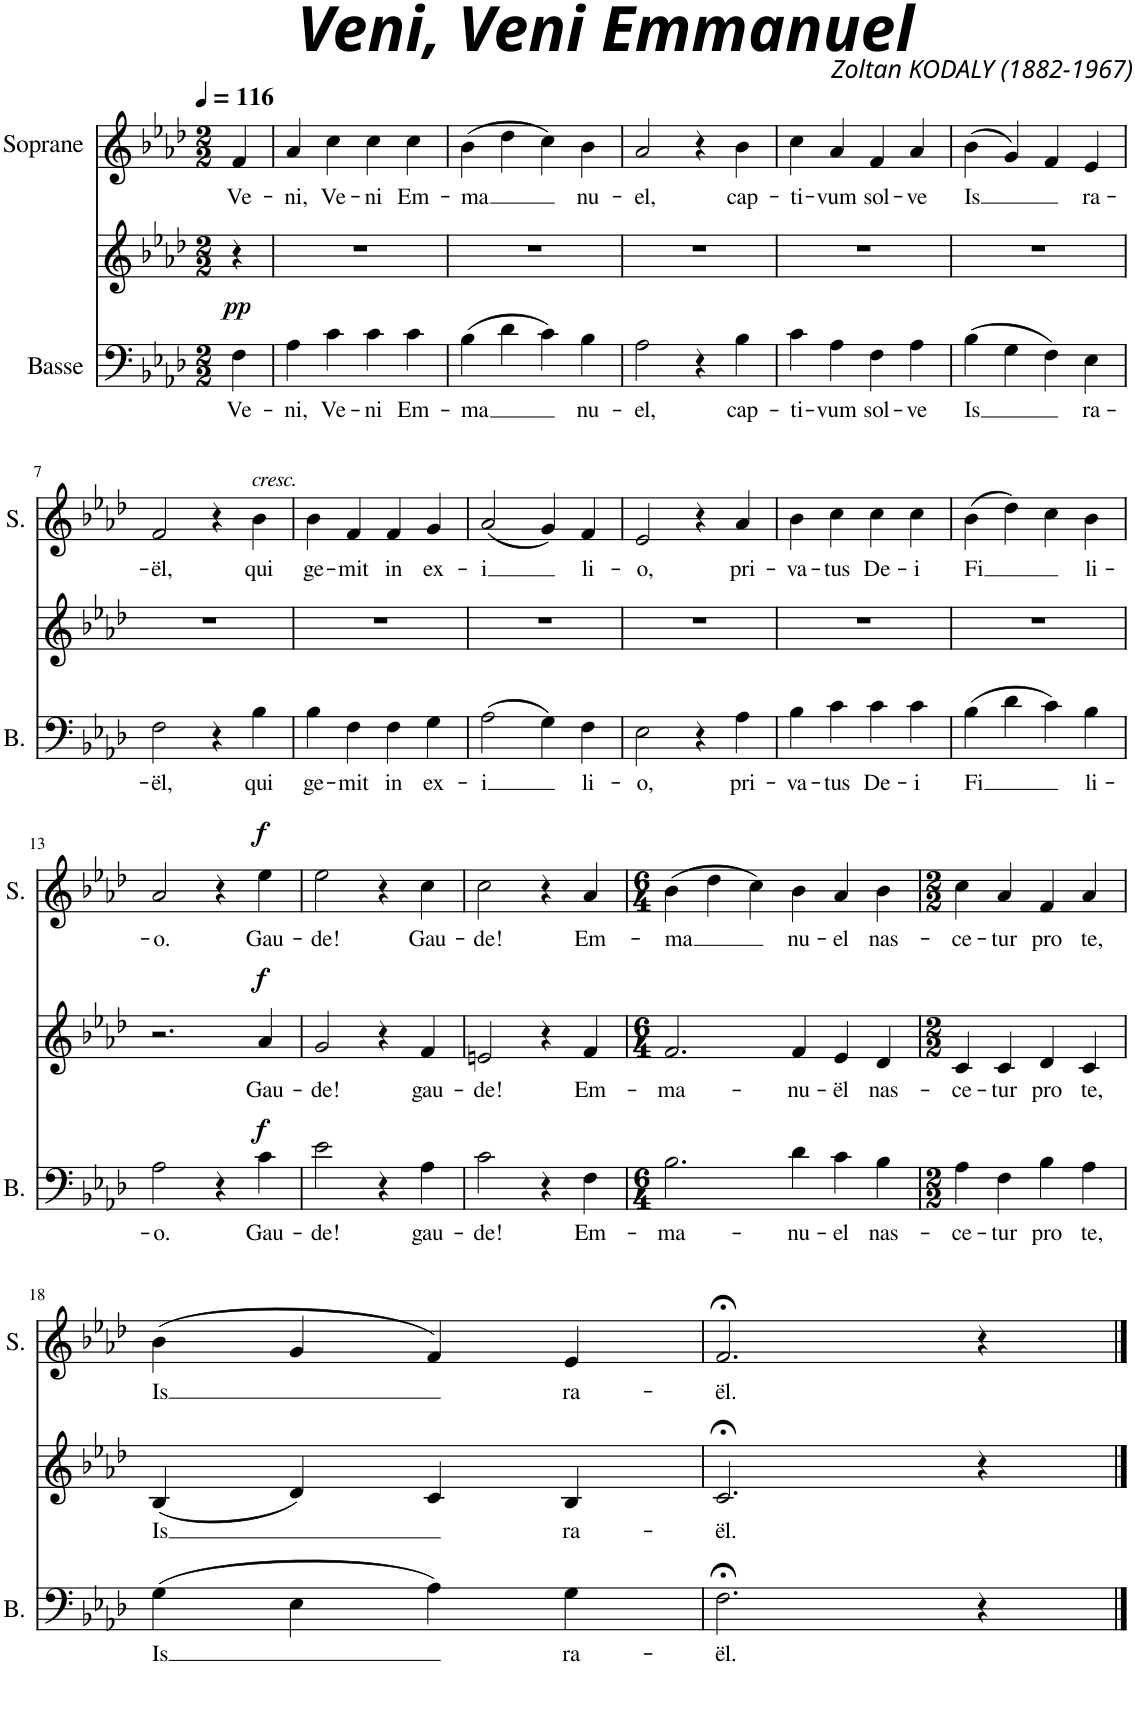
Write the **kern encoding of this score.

**kern	**text	**dynam	**kern	**text	**dynam	**kern	**text	**dynam
*part3	*part3	*part3	*part2	*part2	*part2	*part1	*part1	*part1
*staff3	*staff3	*staff3	*staff2	*staff2	*staff2	*staff1	*staff1	*staff1
*I"Basse	*	*	*I"Voix	*	*	*I"Soprane	*	*
*I'B.	*	*	*	*	*	*I'S.	*	*
*clefF4	*	*	*clefG2	*	*	*clefG2	*	*
*k[b-e-a-d-]	*	*	*k[b-e-a-d-]	*	*	*k[b-e-a-d-]	*	*
*M2/2	*	*	*M2/2	*	*	*M2/2	*	*
*MM116	*	*	*MM116	*	*	*MM116	*	*
=1	=1	=1	=1	=1	=1	=1	=1	=1
!	!LO:LY:b	!LO:DY:a	!	!	!	!	!LO:LY:b	!
4F\	Ve-	pp	4r	.	.	4f/	Ve-	.
=2	=2	=2	=2	=2	=2	=2	=2	=2
!	!LO:LY:b	!	!	!	!	!	!LO:LY:b	!
4A-\	-ni,	.	1r	.	.	4a-/	-ni,	.
!	!LO:LY:b	!	!	!	!	!	!LO:LY:b	!
4c\	Ve-	.	.	.	.	4cc\	Ve-	.
!	!LO:LY:b	!	!	!	!	!	!LO:LY:b	!
4c\	-ni	.	.	.	.	4cc\	-ni	.
!	!LO:LY:b	!	!	!	!	!	!LO:LY:b	!
4c\	Em-	.	.	.	.	4cc\	Em-	.
=3	=3	=3	=3	=3	=3	=3	=3	=3
!	!LO:LY:b	!	!	!	!	!	!LO:LY:b	!
(4B-\	-ma	.	1r	.	.	(4b-\	-ma	.
4d-\	.	.	.	.	.	4dd-\	.	.
4c\)	.	.	.	.	.	4cc\)	.	.
!	!LO:LY:b	!	!	!	!	!	!LO:LY:b	!
4B-\	nu-	.	.	.	.	4b-\	nu-	.
=4	=4	=4	=4	=4	=4	=4	=4	=4
!	!LO:LY:b	!	!	!	!	!	!LO:LY:b	!
2A-\	-el,	.	1r	.	.	2a-/	-el,	.
4r	.	.	.	.	.	4r	.	.
!	!LO:LY:b	!	!	!	!	!	!LO:LY:b	!
4B-\	cap-	.	.	.	.	4b-\	cap-	.
=5	=5	=5	=5	=5	=5	=5	=5	=5
!	!LO:LY:b	!	!	!	!	!	!LO:LY:b	!
4c\	-ti-	.	1r	.	.	4cc\	-ti-	.
!	!LO:LY:b	!	!	!	!	!	!LO:LY:b	!
4A-\	-vum	.	.	.	.	4a-/	-vum	.
!	!LO:LY:b	!	!	!	!	!	!LO:LY:b	!
4F\	sol-	.	.	.	.	4f/	sol-	.
!	!LO:LY:b	!	!	!	!	!	!LO:LY:b	!
4A-\	-ve	.	.	.	.	4a-/	-ve	.
=6	=6	=6	=6	=6	=6	=6	=6	=6
!	!LO:LY:b	!	!	!	!	!	!LO:LY:b	!
(4B-\	Is	.	1r	.	.	(4b-\	Is	.
4G\	.	.	.	.	.	4g/)	.	.
4F\)	.	.	.	.	.	4f/	.	.
!	!LO:LY:b	!	!	!	!	!	!LO:LY:b	!
4E-\	ra-	.	.	.	.	4e-/	ra-	.
!!LO:LB:g=z
=7	=7	=7	=7	=7	=7	=7	=7	=7
!	!LO:LY:b	!	!	!	!	!	!LO:LY:b	!
2F\	-ël,	.	1r	.	.	2f/	-ël,	.
4r	.	.	.	.	.	4r	.	.
!	!	!	!	!	!	!LO:TX:a:i:t=cresc.	!	!
!	!LO:LY:b	!	!	!	!	!	!LO:LY:b	!
4B-\	qui	.	.	.	.	4b-\	qui	.
=8	=8	=8	=8	=8	=8	=8	=8	=8
!	!LO:LY:b	!	!	!	!	!	!LO:LY:b	!
4B-\	ge-	.	1r	.	.	4b-\	ge-	.
!	!LO:LY:b	!	!	!	!	!	!LO:LY:b	!
4F\	-mit	.	.	.	.	4f/	-mit	.
!	!LO:LY:b	!	!	!	!	!	!LO:LY:b	!
4F\	in	.	.	.	.	4f/	in	.
!	!LO:LY:b	!	!	!	!	!	!LO:LY:b	!
4G\	ex-	.	.	.	.	4g/	ex-	.
=9	=9	=9	=9	=9	=9	=9	=9	=9
!	!LO:LY:b	!	!	!	!	!	!LO:LY:b	!
(2A-\	-i	.	1r	.	.	(2a-/	-i	.
4G\)	.	.	.	.	.	4g/)	.	.
!	!LO:LY:b	!	!	!	!	!	!LO:LY:b	!
4F\	li-	.	.	.	.	4f/	li-	.
=10	=10	=10	=10	=10	=10	=10	=10	=10
!	!LO:LY:b	!	!	!	!	!	!LO:LY:b	!
2E-\	-o,	.	1r	.	.	2e-/	-o,	.
4r	.	.	.	.	.	4r	.	.
!	!LO:LY:b	!	!	!	!	!	!LO:LY:b	!
4A-\	pri-	.	.	.	.	4a-/	pri-	.
=11	=11	=11	=11	=11	=11	=11	=11	=11
!	!LO:LY:b	!	!	!	!	!	!LO:LY:b	!
4B-\	-va-	.	1r	.	.	4b-\	-va-	.
!	!LO:LY:b	!	!	!	!	!	!LO:LY:b	!
4c\	-tus	.	.	.	.	4cc\	-tus	.
!	!LO:LY:b	!	!	!	!	!	!LO:LY:b	!
4c\	De-	.	.	.	.	4cc\	De-	.
!	!LO:LY:b	!	!	!	!	!	!LO:LY:b	!
4c\	-i	.	.	.	.	4cc\	-i	.
=12	=12	=12	=12	=12	=12	=12	=12	=12
!	!LO:LY:b	!	!	!	!	!	!LO:LY:b	!
(4B-\	Fi	.	1r	.	.	(4b-\	Fi	.
4d-\	.	.	.	.	.	4dd-\)	.	.
4c\)	.	.	.	.	.	4cc\	.	.
!	!LO:LY:b	!	!	!	!	!	!LO:LY:b	!
4B-\	li-	.	.	.	.	4b-\	li-	.
!!LO:LB:g=z
=13	=13	=13	=13	=13	=13	=13	=13	=13
!	!LO:LY:b	!	!	!	!	!	!LO:LY:b	!
2A-\	-o.	.	2.r	.	.	2a-/	-o.	.
4r	.	.	.	.	.	4r	.	.
!	!LO:LY:b	!LO:DY:a	!	!LO:LY:b	!LO:DY:a	!	!LO:LY:b	!LO:DY:a
4c\	Gau-	f	4a-/	Gau-	f	4ee-\	Gau-	f
=14	=14	=14	=14	=14	=14	=14	=14	=14
!	!LO:LY:b	!	!	!LO:LY:b	!	!	!LO:LY:b	!
2e-\	-de!	.	2g/	-de!	.	2ee-\	-de!	.
4r	.	.	4r	.	.	4r	.	.
!	!LO:LY:b	!	!	!LO:LY:b	!	!	!LO:LY:b	!
4A-\	gau-	.	4f/	gau-	.	4cc\	Gau-	.
=15	=15	=15	=15	=15	=15	=15	=15	=15
!	!LO:LY:b	!	!	!LO:LY:b	!	!	!LO:LY:b	!
2c\	-de!	.	2en/	-de!	.	2cc\	-de!	.
4r	.	.	4r	.	.	4r	.	.
!	!LO:LY:b	!	!	!LO:LY:b	!	!	!LO:LY:b	!
4F\	Em-	.	4f/	Em-	.	4a-/	Em-	.
=16	=16	=16	=16	=16	=16	=16	=16	=16
*M6/4	*	*	*M6/4	*	*	*M6/4	*	*
!	!LO:LY:b	!	!	!LO:LY:b	!	!	!LO:LY:b	!
2.B-\	-ma-	.	2.f/	-ma-	.	(4b-\	-ma	.
.	.	.	.	.	.	4dd-\	.	.
.	.	.	.	.	.	4cc\)	.	.
!	!LO:LY:b	!	!	!LO:LY:b	!	!	!LO:LY:b	!
4d-\	-nu-	.	4f/	-nu-	.	4b-\	nu-	.
!	!LO:LY:b	!	!	!LO:LY:b	!	!	!LO:LY:b	!
4c\	-el	.	4e-/	-ël	.	4a-/	-el	.
!	!LO:LY:b	!	!	!LO:LY:b	!	!	!LO:LY:b	!
4B-\	nas-	.	4d-/	nas-	.	4b-\	nas-	.
=17	=17	=17	=17	=17	=17	=17	=17	=17
*M2/2	*	*	*M2/2	*	*	*M2/2	*	*
!	!LO:LY:b	!	!	!LO:LY:b	!	!	!LO:LY:b	!
4A-\	-ce-	.	4c/	-ce-	.	4cc\	-ce-	.
!	!LO:LY:b	!	!	!LO:LY:b	!	!	!LO:LY:b	!
4F\	-tur	.	4c/	-tur	.	4a-/	-tur	.
!	!LO:LY:b	!	!	!LO:LY:b	!	!	!LO:LY:b	!
4B-\	pro	.	4d-/	pro	.	4f/	pro	.
!	!LO:LY:b	!	!	!LO:LY:b	!	!	!LO:LY:b	!
4A-\	te,	.	4c/	te,	.	4a-/	te,	.
!!LO:LB:g=z
=18	=18	=18	=18	=18	=18	=18	=18	=18
!	!LO:LY:b	!	!	!LO:LY:b	!	!	!LO:LY:b	!
(4G\	Is	.	(4B-/	Is	.	(4b-\	Is	.
4E-\	.	.	4d-/)	.	.	4g/	.	.
4A-\)	.	.	4c/	.	.	4f/)	.	.
!	!LO:LY:b	!	!	!LO:LY:b	!	!	!LO:LY:b	!
4G\	ra-	.	4B-/	ra-	.	4e-/	ra-	.
=19	=19	=19	=19	=19	=19	=19	=19	=19
!	!LO:LY:b	!	!	!LO:LY:b	!	!	!LO:LY:b	!
2.F;<\	-ël.	.	2.c;</	-ël.	.	2.f;</	-ël.	.
4r	.	.	4r	.	.	4r	.	.
==	==	==	==	==	==	==	==	==
*-	*-	*-	*-	*-	*-	*-	*-	*-
